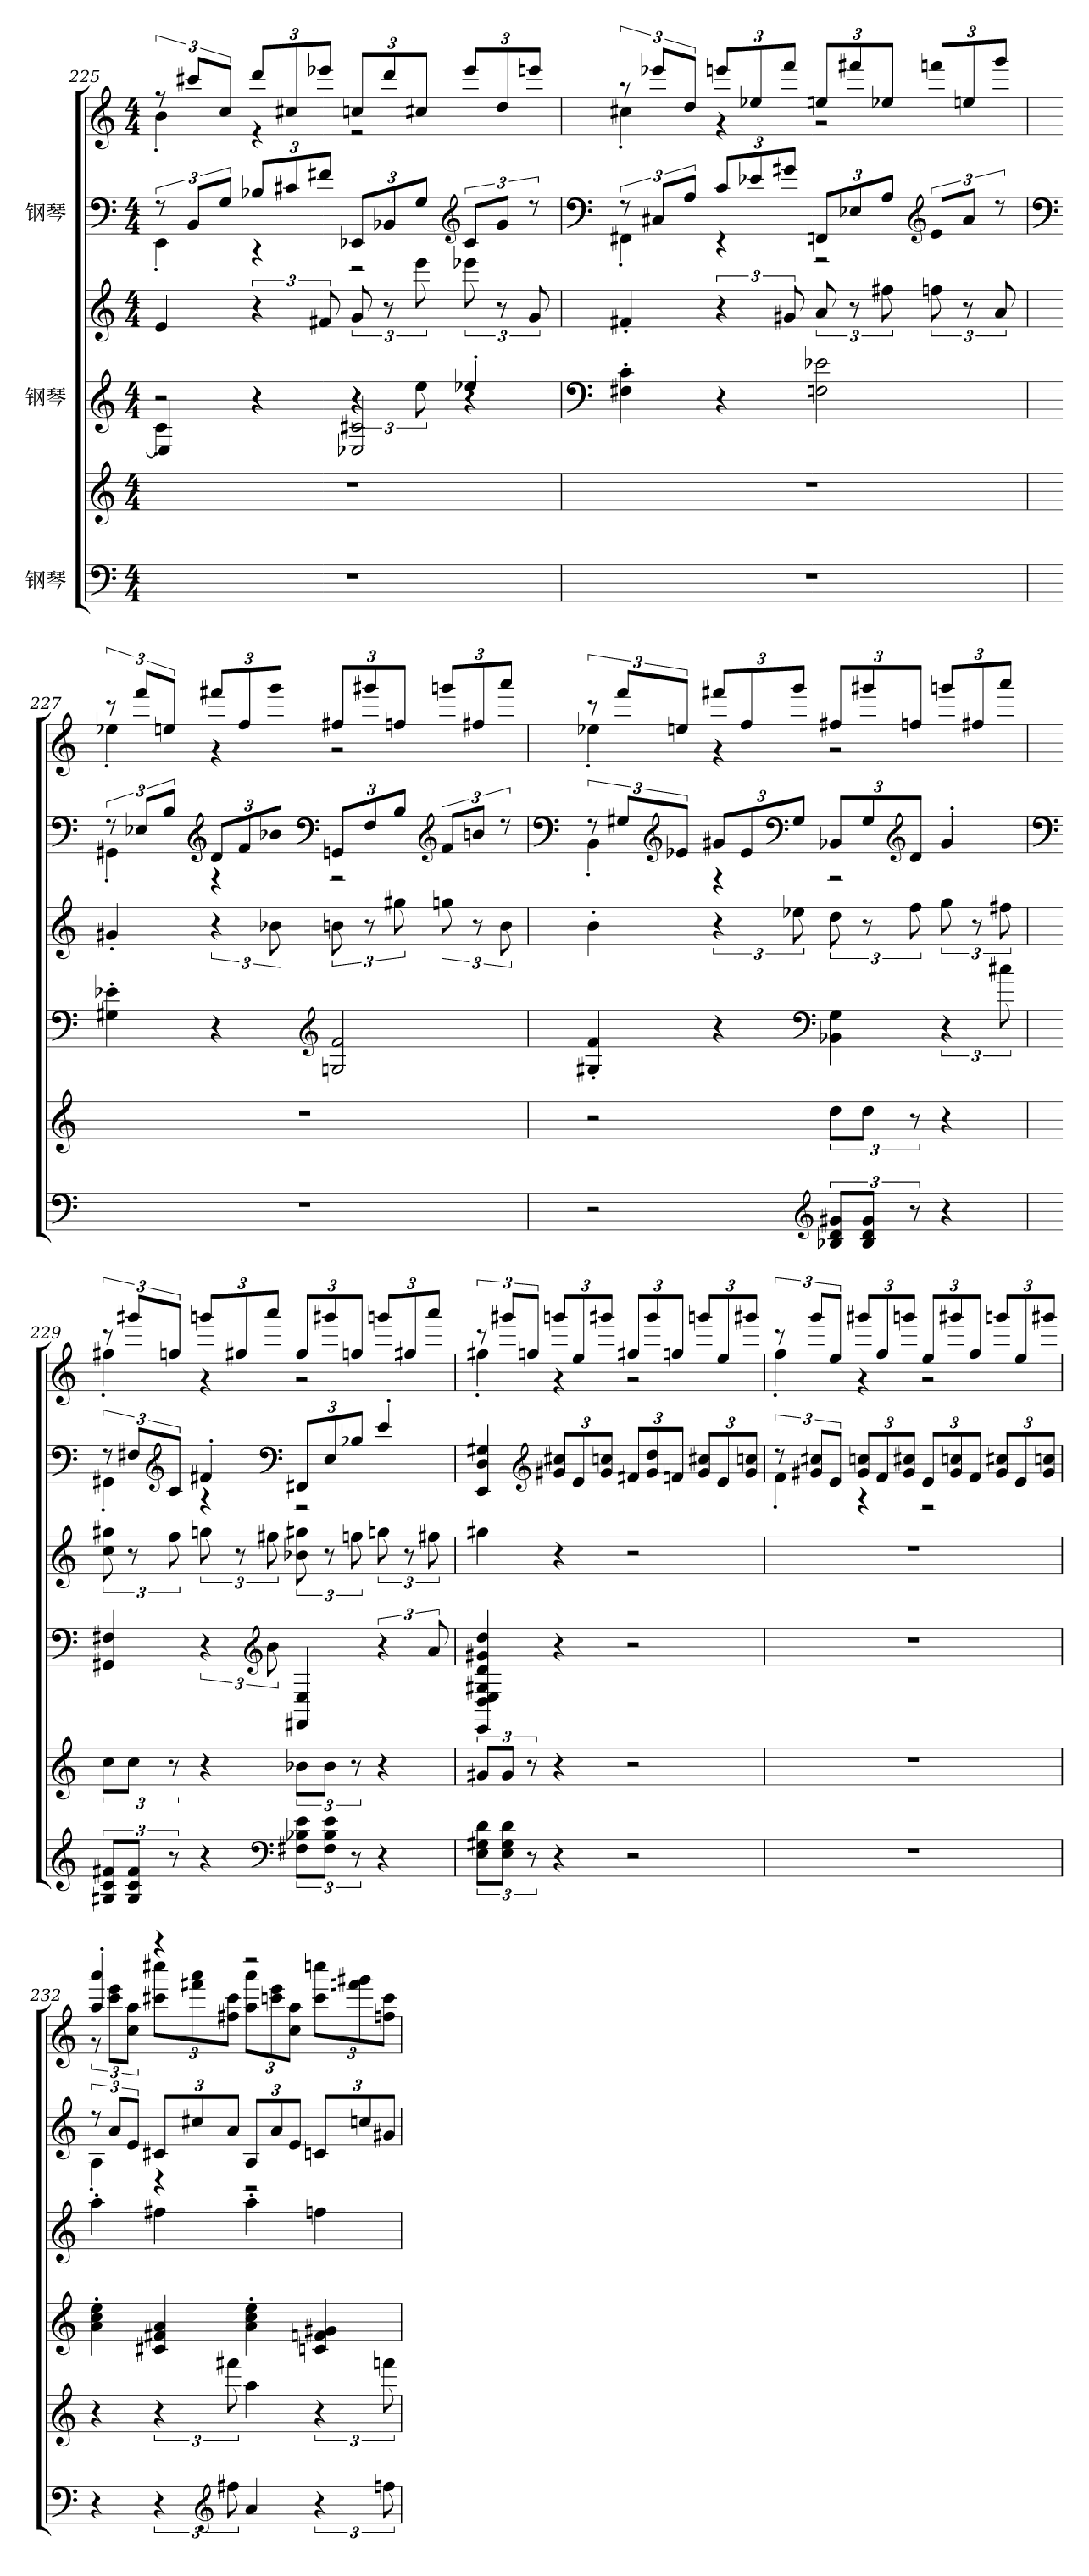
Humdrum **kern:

**kern	**kern	**kern	**kern	**kern	**kern
*part3	*part3	*part2	*part2	*part1	*part1
*staff6	*staff5	*staff4	*staff3	*staff2	*staff1
*I"钢琴	*	*I"钢琴	*	*I"钢琴	*
!!LO:LB:g=z
*clefF4	*clefG2	*clefG2	*clefG2	*clefF4	*clefG2
*k[]	*k[]	*k[]	*k[]	*k[]	*k[]
*M4/4	*M4/4	*M4/4	*M4/4	*M4/4	*M4/4
=225	=225	=225	=225	=225	=225
*	*	*^	*	*^	*^
*	*	*	*^	*	*	*	*	*
1r	1r	2r	4c'\	4E-/]	4e/	12r	4EE'\	12r	4b'\
.	.	.	.	.	.	12BB/L	.	12ccc#X/L	.
.	.	.	.	.	.	12G/J	.	12cc/J	.
*	*	*	*	*	*	*Xbrackettup	*	*Xbrackettup	*
.	.	.	4r	4r	6r	12B-X/L	4r	12ddd/L	4r
.	.	.	.	.	.	12c#X/	.	12cc#X/	.
.	.	.	.	.	12f#X/	12f#X/J	.	12eee-X/J	.
.	.	4r	6r	2E-X/ 2c#X/	12g/	12EE-X/L	2r	12ccn/L	2r
.	.	.	.	.	12r	12BB-X/	.	12ddd/	.
.	.	.	12ee\	.	12eee\	12G/J	.	12cc#X/J	.
*	*	*	*	*	*	*clefG2	*	*	*
*	*	*	*	*	*	*brackettup	*	*	*
.	.	4ee-X'/	4r	.	12eee-X\	12c#/L	.	12eee-/L	.
.	.	.	.	.	12r	12g/J	.	12dd/	.
.	.	.	.	.	12g/	12r	.	12eeen/J	.
*	*	*v	*v	*v	*	*	*	*	*
=226	=226	=226	=226	=226	=226	=226	=226
*	*	*clefF4	*	*clefF4	*	*	*
*	*	*	*	*	*	*brackettup	*
1r	1r	4F#X\' 4c\'	4f#X'/	12r	4FF#X'\	12r	4cc#X'\
.	.	.	.	12C#X/L	.	12eee-X/L	.
.	.	.	.	12A/J	.	12dd/J	.
*	*	*	*	*Xbrackettup	*	*Xbrackettup	*
.	.	4r	6r	12c/L	4r	12eeen/L	4r
.	.	.	.	12e-X/	.	12ee-X/	.
.	.	.	12g#X/	12g#X/J	.	12fff/J	.
.	.	2Fn\ 2e-X\	12a/	12FFn/L	2r	12een/L	2r
.	.	.	12r	12E-X/	.	12fff#X/	.
.	.	.	12ff#X\	12A/J	.	12ee-X/J	.
*	*	*	*	*clefG2	*	*	*
*	*	*	*	*brackettup	*	*	*
.	.	.	12ffn\	12e-/L	.	12fffn/L	.
.	.	.	12r	12a/J	.	12een/	.
.	.	.	12a/	12r	.	12ggg/J	.
!!LO:PB:g=z	!!
=227	=227	=227	=227	=227	=227	=227	=227
*	*	*	*	*clefF4	*	*	*
*	*	*	*	*	*	*brackettup	*
1r	1r	4G#X\' 4e-X\'	4g#X'/	12r	4GG#X'\	12r	4ee-X'\
.	.	.	.	12E-X/L	.	12fff/L	.
.	.	.	.	12B/J	.	12een/J	.
*	*	*	*	*clefG2	*	*	*
*	*	*	*	*Xbrackettup	*	*Xbrackettup	*
.	.	4r	6r	12d/L	4r	12fff#X/L	4r
.	.	.	.	12f/	.	12ff/	.
.	.	.	12b-X\	12b-X/J	.	12ggg/J	.
*	*	*clefG2	*	*clefF4	*	*	*
.	.	2Gn/ 2f/	12bn\	12GGn/L	2r	12ff#X/L	2r
.	.	.	12r	12F/	.	12ggg#X/	.
.	.	.	12gg#X\	12B/J	.	12ffn/J	.
*	*	*	*	*clefG2	*	*	*
*	*	*	*	*brackettup	*	*	*
.	.	.	12ggn\	12f/L	.	12gggn/L	.
.	.	.	12r	12bn/J	.	12ff#X/	.
.	.	.	12b\	12r	.	12aaa/J	.
!!LO:LB:g=z	!!
=228	=228	=228	=228	=228	=228	=228	=228
*	*	*	*	*clefF4	*	*	*
*	*	*	*	*	*	*brackettup	*
2r	2r	4G#X/' 4f/'	4b'\	12r	4BB'\	12r	4ee-X'\
.	.	.	.	12G#X/L	.	12fff/L	.
*	*	*	*	*clefG2	*	*	*
.	.	.	.	12e-X/J	.	12een/J	.
*	*	*	*	*Xbrackettup	*	*Xbrackettup	*
.	.	4r	6r	12g#X/L	4r	12fff#X/L	4r
.	.	.	.	12e-/	.	12ff/	.
*	*	*	*	*clefF4	*	*	*
.	.	.	12ee-X\	12G#/J	.	12ggg/J	.
*clefG2	*	*clefF4	*	*	*	*	*
12B-X/ 12d/ 12g#X/L	12dd\L	4BB-X\ 4G#\	12dd\	12BB-X/L	2r	12ff#X/L	2r
12B-/ 12d/ 12g#/J	12dd\J	.	12r	12G#/	.	12ggg#X/	.
*	*	*	*	*clefG2	*	*	*
12r	12r	.	12ff\	12d/J	.	12ffn/J	.
4r	4r	6r	12gg\	4g#'/	.	12gggn/L	.
.	.	.	12r	.	.	12ff#X/	.
.	.	12cc#X\	12ff#X\	.	.	12aaa/J	.
!!LO:PB:g=z	!!
=229	=229	=229	=229	=229	=229	=229	=229
*	*	*	*	*clefF4	*	*	*
*	*	*	*	*brackettup	*	*brackettup	*
12G#X/ 12c/ 12f#X/L	12cc\L	4GG#X/ 4F#X/	12cc\ 12gg#X\	12r	4GG#X'\	12r	4ff#X'\
12G#/ 12c/ 12f#/J	12cc\J	.	12r	12F#X/L	.	12ggg#X/L	.
*	*	*	*	*clefG2	*	*	*
12r	12r	.	12ff\	12c/J	.	12ffn/J	.
*	*	*	*	*	*	*Xbrackettup	*
4r	4r	6r	12ggn\	4f#X'/	4r	12gggn/L	4r
.	.	.	12r	.	.	12ff#X/	.
*	*	*clefG2	*	*	*	*	*
.	.	12b\	12ff#X\	.	.	12aaa/J	.
*clefF4	*	*	*	*clefF4	*	*	*
*	*	*	*	*Xbrackettup	*	*	*
12F#X\ 12B-X\ 12e\L	12b-X\L	4FF#X/ 4E/	12b-X\ 12gg#X\	12FF#X/L	2r	12ff#/L	2r
12F#\ 12B-\ 12e\J	12b-\J	.	12r	12E/	.	12ggg#X/	.
12r	12r	.	12ffn\	12B-X/J	.	12ffn/J	.
4r	4r	6r	12ggn\	4e'/	.	12gggn/L	.
.	.	.	12r	.	.	12ff#X/	.
.	.	12a/	12ff#X\	.	.	12aaa/J	.
*	*	*	*	*v	*v	*	*
!!LO:LB:g=z	!!
=230	=230	=230	=230	=230	=230	=230
*	*	*	*	*	*brackettup	*
12E\ 12G#X\ 12d\L	12g#X/L	4EE/ 4D/ 4E/ 4G#X/ 4d/ 4g#X/ 4dd/	4gg#X\	4EE/ 4D/ 4G#X/	12r	4ff#X'\
12E\ 12G#\ 12d\J	12g#/J	.	.	.	12ggg#X/L	.
12r	12r	.	.	.	12ffn/J	.
*	*	*	*	*clefG2	*	*
*	*	*	*	*	*Xbrackettup	*
4r	4r	4r	4r	12g#X/ 12cc#X/L	12gggn/L	4r
.	.	.	.	12e/	12ee/	.
.	.	.	.	12g#/ 12ccn/J	12ggg#X/J	.
2r	2r	2r	2r	12f#X/L	12ff#X/L	2r
.	.	.	.	12g#/ 12dd/	12ggg#/	.
.	.	.	.	12fn/J	12ffn/J	.
.	.	.	.	12g#/ 12cc#X/L	12gggn/L	.
.	.	.	.	12e/	12ee/	.
.	.	.	.	12g#/ 12ccn/J	12ggg#X/J	.
=231	=231	=231	=231	=231	=231	=231
*	*	*	*	*brackettup	*brackettup	*
*	*	*	*	*^	*	*
1r	1r	1r	1r	12r	4f'\	12r	4ff'\
.	.	.	.	12g#X/ 12cc#X/L	.	12ggg/L	.
.	.	.	.	12e/J	.	12ee/J	.
*	*	*	*	*Xbrackettup	*	*Xbrackettup	*
.	.	.	.	12g#/ 12ccn/L	4r	12ggg#X/L	4r
.	.	.	.	12f/	.	12ff/	.
.	.	.	.	12g#/ 12cc#X/J	.	12gggn/J	.
.	.	.	.	12e/L	2r	12ee/L	2r
.	.	.	.	12g#/ 12ccn/	.	12ggg#X/	.
.	.	.	.	12f/J	.	12ff/J	.
.	.	.	.	12g#/ 12cc#X/L	.	12gggn/L	.
.	.	.	.	12e/	.	12ee/	.
.	.	.	.	12g#/ 12ccn/J	.	12ggg#X/J	.
!!LO:PB:g=z	!!
=232	=232	=232	=232	=232	=232	=232	=232
*	*	*	*	*brackettup	*	*	*brackettup
4r	4r	4a\' 4cc\' 4ee\'	4aa'\	12r	4A'\	4aa/' 4aaa/'	12r
.	.	.	.	12a/L	.	.	12ccc\ 12eee\L
.	.	.	.	12e/J	.	.	12cc\ 12aa\J
*	*	*	*	*Xbrackettup	*	*	*Xbrackettup
6r	6r	4c#X/ 4f#X/ 4a/	4ff#X\	12c#X/L	4r	4r	12ccc#X\ 12cccc#X\L
.	.	.	.	12cc#X/	.	.	12fff#X\ 12aaa\
*clefG2	*	*	*	*	*	*	*
12ff#X\	12fff#X\	.	.	12a/J	.	.	12ff#X\ 12ccc#\J
4a/	4aa\	4a\' 4cc\' 4ee\'	4aa'\	12A/L	2r	2r	12aa\ 12aaa\L
.	.	.	.	12a/	.	.	12cccn\ 12eee\
.	.	.	.	12e/J	.	.	12cc\ 12aa\J
6r	6r	4cn/ 4fn/ 4g#X/	4ffn\	12cn/L	.	.	12ccc\ 12ccccn\L
.	.	.	.	12ccn/	.	.	12fffn\ 12ggg#X\
12ffn\	12fffn\	.	.	12g#X/J	.	.	12ffn\ 12ccc\J
*	*	*	*	*v	*v	*	*
*	*	*	*	*	*v	*v
=	=	=	=	=	=
*-	*-	*-	*-	*-	*-
